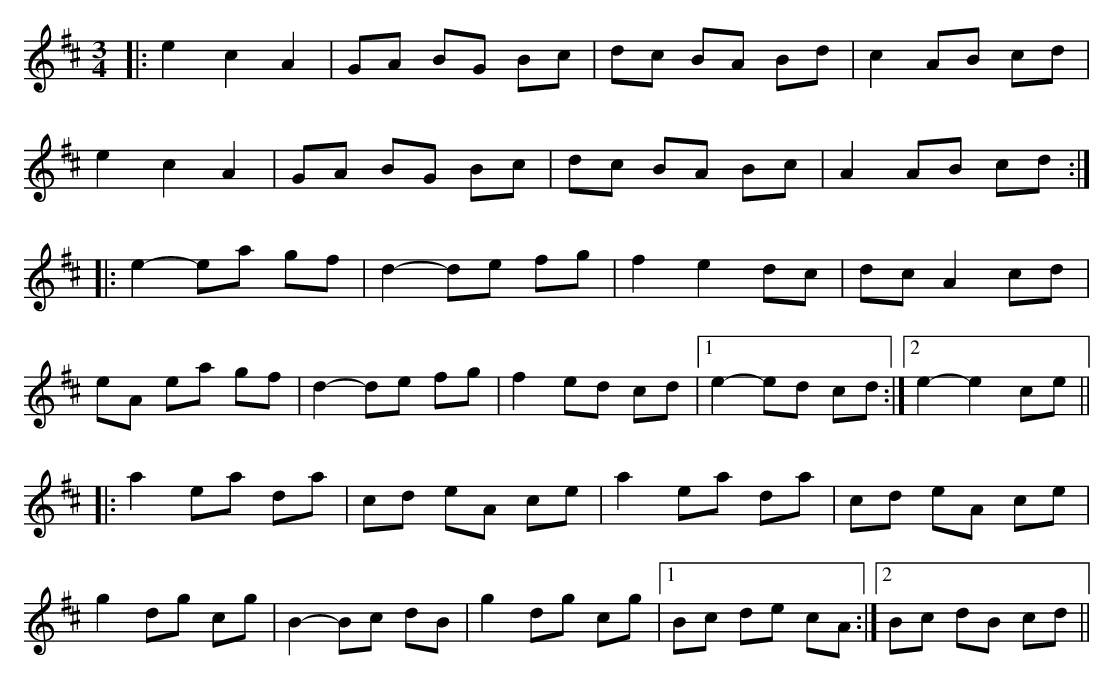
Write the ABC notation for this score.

X:1
M:3/4
K:Amix
|:e2 c2 A2|GA BG Bc|dc BA Bd|c2 AB cd|
e2 c2 A2|GA BG Bc|dc BA Bc|A2 AB cd:|
|:e2- ea gf|d2- de fg|f2 e2 dc|dc A2 cd|
eA ea gf|d2- de fg|f2 ed cd|1 e2- ed cd:|2 e2- e2 ce||
|:a2 ea da|cd eA ce|a2 ea da|cd eA ce|
g2 dg cg|B2- Bc dB|g2 dg cg|1 Bc de cA:|2 Bc dB cd||
